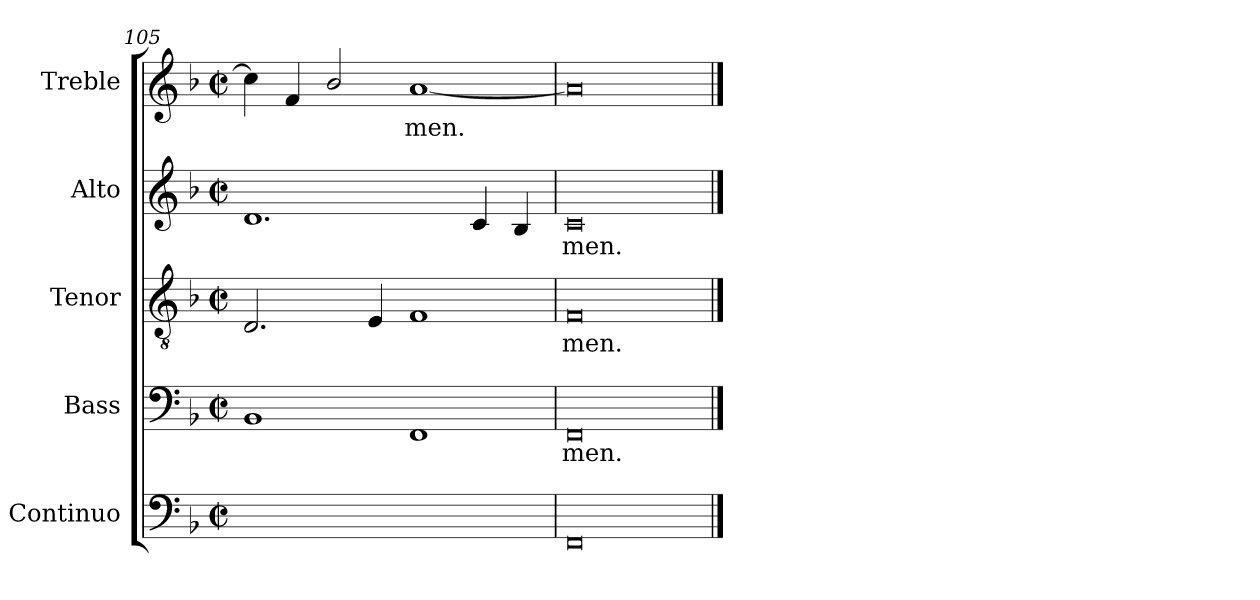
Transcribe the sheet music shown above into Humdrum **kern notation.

**kern	**text	**kern	**text	**kern	**text	**kern	**text	**kern	**text
*part5	*part5	*part4	*part4	*part3	*part3	*part2	*part2	*part1	*part1
*staff5	*staff5	*staff4	*staff4	*staff3	*staff3	*staff2	*staff2	*staff1	*staff1
*I"Continuo	*	*I"Bass	*	*I"Tenor	*	*I"Alto	*	*I"Treble	*
*	*	*I'B	*	*I'T	*	*I'A	*	*	*
*clefF4	*	*clefF4	*	*clefGv2	*	*clefG2	*	*clefG2	*
*k[b-]	*	*k[b-]	*	*k[b-]	*	*k[b-]	*	*k[b-]	*
*F:	*	*F:	*	*F:	*	*F:	*	*F:	*
*M4/2	*	*M4/2	*	*M4/2	*	*M4/2	*	*M4/2	*
*met(c|)	*	*met(c|)	*	*met(c|)	*	*met(c|)	*	*met(c|)	*
=105	=105	=105	=105	=105	=105	=105	=105	=105	=105
!	!LO:LY:b	!	!	!	!	!	!	!	!
[2BB-yy	9	1BB-	.	2.D	.	1.d	.	4cc]	.
.	.	.	.	.	.	.	.	4f	.
!	!LO:LY:b	!	!	!	!	!	!	!	!
2BB-yy]	8	.	.	.	.	.	.	2b-/	.
.	.	.	.	4E	.	.	.	.	.
!	!LO:LY:b	!	!	!	!	!	!	!	!LO:LY:b
[2FFyy	6	1FF	.	1F	.	.	.	[1a	men.
!	!LO:LY:b	!	!	!	!	!	!	!	!
2FFyy]	5	.	.	.	.	4c	.	.	.
.	.	.	.	.	.	4B-	.	.	.
=106	=106	=106	=106	=106	=106	=106	=106	=106	=106
!	!	!	!LO:LY:b	!	!LO:LY:b	!	!LO:LY:b	!	!
0FF	.	0FF	men.	0F	men.	0c	men.	0a]	.
==	==	==	==	==	==	==	==	==	==
*-	*-	*-	*-	*-	*-	*-	*-	*-	*-
